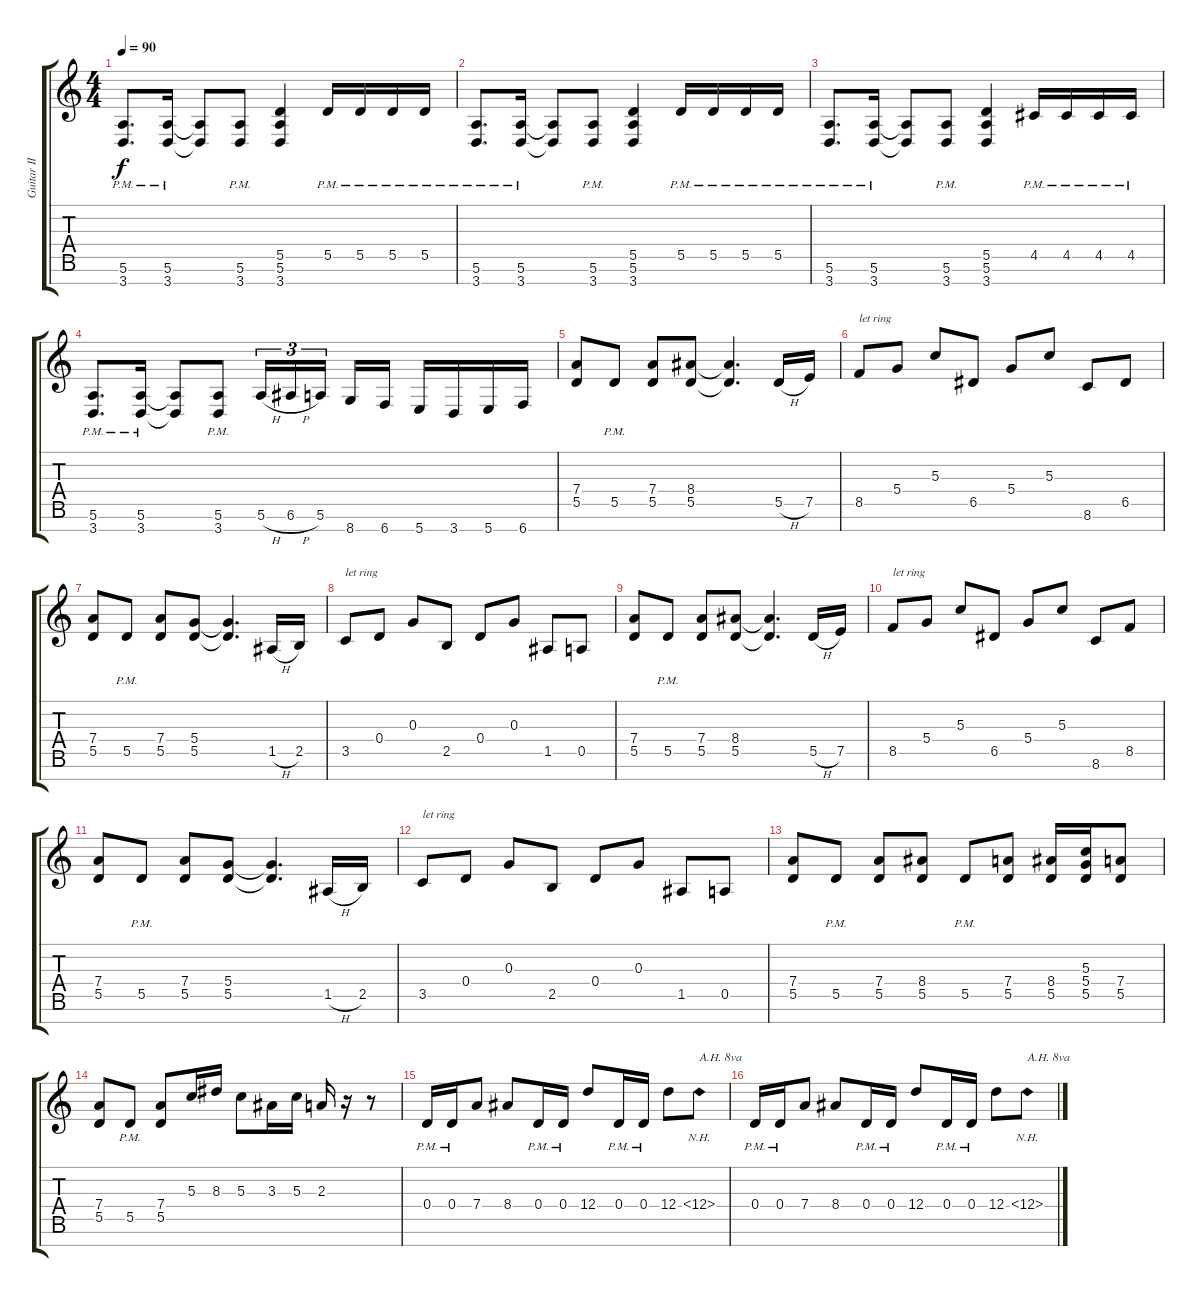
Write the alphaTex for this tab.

\track ("Guitar II" "Guitar II") {instrument distortionguitar}
\staff {score tabs}
\tuning (E4 B3 G3 D3 A2 E2 B1) {hide}
\ts (4 4)
\tempo 90
\clef g2
\ks c
(5.6{pm} 3.7{pm}).8{d dy f} (5.6{pm} 3.7{pm}).16 (5.6{t} 3.7{t}).8 (5.6{pm} 3.7{pm}).8 (5.5 5.6 3.7).4 5.5{pm}.16 5.5{pm}.16 5.5{pm}.16 5.5{pm}.16 |
(5.6{pm} 3.7{pm}).8{d} (5.6{pm} 3.7{pm}).16 (5.6{t} 3.7{t}).8 (5.6{pm} 3.7{pm}).8 (5.5 5.6 3.7).4 5.5{pm}.16 5.5{pm}.16 5.5{pm}.16 5.5{pm}.16 |
(5.6{pm} 3.7{pm}).8{d} (5.6{pm} 3.7{pm}).16 (5.6{t} 3.7{t}).8 (5.6{pm} 3.7{pm}).8 (5.5 5.6 3.7).4 4.5{pm}.16 4.5{pm}.16 4.5{pm}.16 4.5{pm}.16 |
(5.6{pm} 3.7{pm}).8{d} (5.6{pm} 3.7{pm}).16 (5.6{t} 3.7{t}).8 (5.6{pm} 3.7{pm}).8 5.6{h}.16{tu (3 2)} 6.6{h}.16{tu (3 2)} 5.6.16{tu (3 2) beam splitsecondary} 8.7.16 6.7.16 5.7.16 3.7.16 5.7.16 6.7.16 |
(7.4 5.5).8 5.5{pm}.8 (7.4 5.5).8 (8.4 5.5).8 (8.4{t} 5.5{t}).4{d} 5.5{h}.16 7.5.16 |
8.5.8{txt "let ring"} 5.4.8 5.3.8 6.5.8 5.4.8 5.3.8 8.6.8 6.5.8 |
(7.4 5.5).8 5.5{pm}.8 (7.4 5.5).8 (5.4 5.5).8 (5.4{t} 5.5{t}).4{d} 1.5{h}.16 2.5.16 |
3.5.8{txt "let ring"} 0.4.8 0.3.8 2.5.8 0.4.8 0.3.8 1.5.8 0.5.8 |
(7.4 5.5).8 5.5{pm}.8 (7.4 5.5).8 (8.4 5.5).8 (8.4{t} 5.5{t}).4{d} 5.5{h}.16 7.5.16 |
8.5.8{txt "let ring"} 5.4.8 5.3.8 6.5.8 5.4.8 5.3.8 8.6.8 8.5.8 |
(7.4 5.5).8 5.5{pm}.8 (7.4 5.5).8 (5.4 5.5).8 (5.4{t} 5.5{t}).4{d} 1.5{h}.16 2.5.16 |
3.5.8{txt "let ring"} 0.4.8 0.3.8 2.5.8 0.4.8 0.3.8 1.5.8 0.5.8 |
(7.4 5.5).8 5.5{pm}.8 (7.4 5.5).8 (8.4 5.5).8 5.5{pm}.8 (7.4 5.5).8 (8.4 5.5).16 (5.3 5.4 5.5).16 (7.4 5.5).8 |
(7.4 5.5).8 5.5{pm}.8 (7.4 5.5).8 5.3.16 8.3.16 5.3.8 3.3.16 5.3.16 2.3.16 r.16 r.8 |
0.4{pm}.16 0.4{pm}.16 7.4.8 8.4.8 0.4{pm}.16 0.4{pm}.16 12.4.8 0.4{pm}.16 0.4{pm}.16 12.4.8 13.4{nh}.8{txt "A.H. 8va"} |
0.4{pm}.16 0.4{pm}.16 7.4.8 8.4.8 0.4{pm}.16 0.4{pm}.16 12.4.8 0.4{pm}.16 0.4{pm}.16 12.4.8 13.4{nh}.8{txt "A.H. 8va"}
